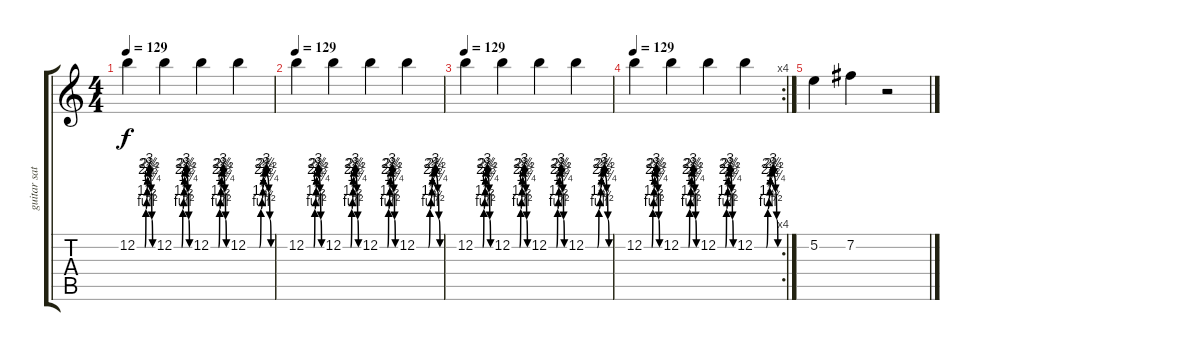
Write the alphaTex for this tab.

\track ("guitar sat" "guitar sat") {instrument distortionguitar}
\staff {score tabs}
\tuning (E4 B3 G3 D3 A2 E2) {hide}
\ts (4 4)
\tempo 129
\clef g2
\ks c
12.2{be (custom 0 0 30 0 34 4 37 6 39 8 41 10 44 11 46 11 48 12 50 10 54 7 57 2 60 0)}.4{dy f} 12.2{be (custom 0 0 30 0 34 4 37 6 39 8 41 10 44 11 46 11 48 12 50 10 54 7 57 2 60 0)}.4 12.2{be (custom 0 0 30 0 34 4 37 6 39 8 41 10 44 11 46 11 48 12 50 10 54 7 57 2 60 0)}.4 12.2{be (custom 0 0 30 0 34 4 37 6 39 8 41 10 44 11 46 11 48 12 50 10 54 7 57 2 60 0)}.4 |
\tempo 129
12.2{be (custom 0 0 30 0 34 4 37 6 39 8 41 10 44 11 46 11 48 12 50 10 54 7 57 2 60 0)}.4 12.2{be (custom 0 0 30 0 34 4 37 6 39 8 41 10 44 11 46 11 48 12 50 10 54 7 57 2 60 0)}.4 12.2{be (custom 0 0 30 0 34 4 37 6 39 8 41 10 44 11 46 11 48 12 50 10 54 7 57 2 60 0)}.4 12.2{be (custom 0 0 30 0 34 4 37 6 39 8 41 10 44 11 46 11 48 12 50 10 54 7 57 2 60 0)}.4 |
\tempo 129
12.2{be (custom 0 0 30 0 34 4 37 6 39 8 41 10 44 11 46 11 48 12 50 10 54 7 57 2 60 0)}.4 12.2{be (custom 0 0 30 0 34 4 37 6 39 8 41 10 44 11 46 11 48 12 50 10 54 7 57 2 60 0)}.4 12.2{be (custom 0 0 30 0 34 4 37 6 39 8 41 10 44 11 46 11 48 12 50 10 54 7 57 2 60 0)}.4 12.2{be (custom 0 0 30 0 34 4 37 6 39 8 41 10 44 11 46 11 48 12 50 10 54 7 57 2 60 0)}.4 |
\rc 4
\tempo 129
12.2{be (custom 0 0 30 0 34 4 37 6 39 8 41 10 44 11 46 11 48 12 50 10 54 7 57 2 60 0)}.4 12.2{be (custom 0 0 30 0 34 4 37 6 39 8 41 10 44 11 46 11 48 12 50 10 54 7 57 2 60 0)}.4 12.2{be (custom 0 0 30 0 34 4 37 6 39 8 41 10 44 11 46 11 48 12 50 10 54 7 57 2 60 0)}.4 12.2{be (custom 0 0 30 0 34 4 37 6 39 8 41 10 44 11 46 11 48 12 50 10 54 7 57 2 60 0)}.4 |
5.2.4 7.2.4 r.2
